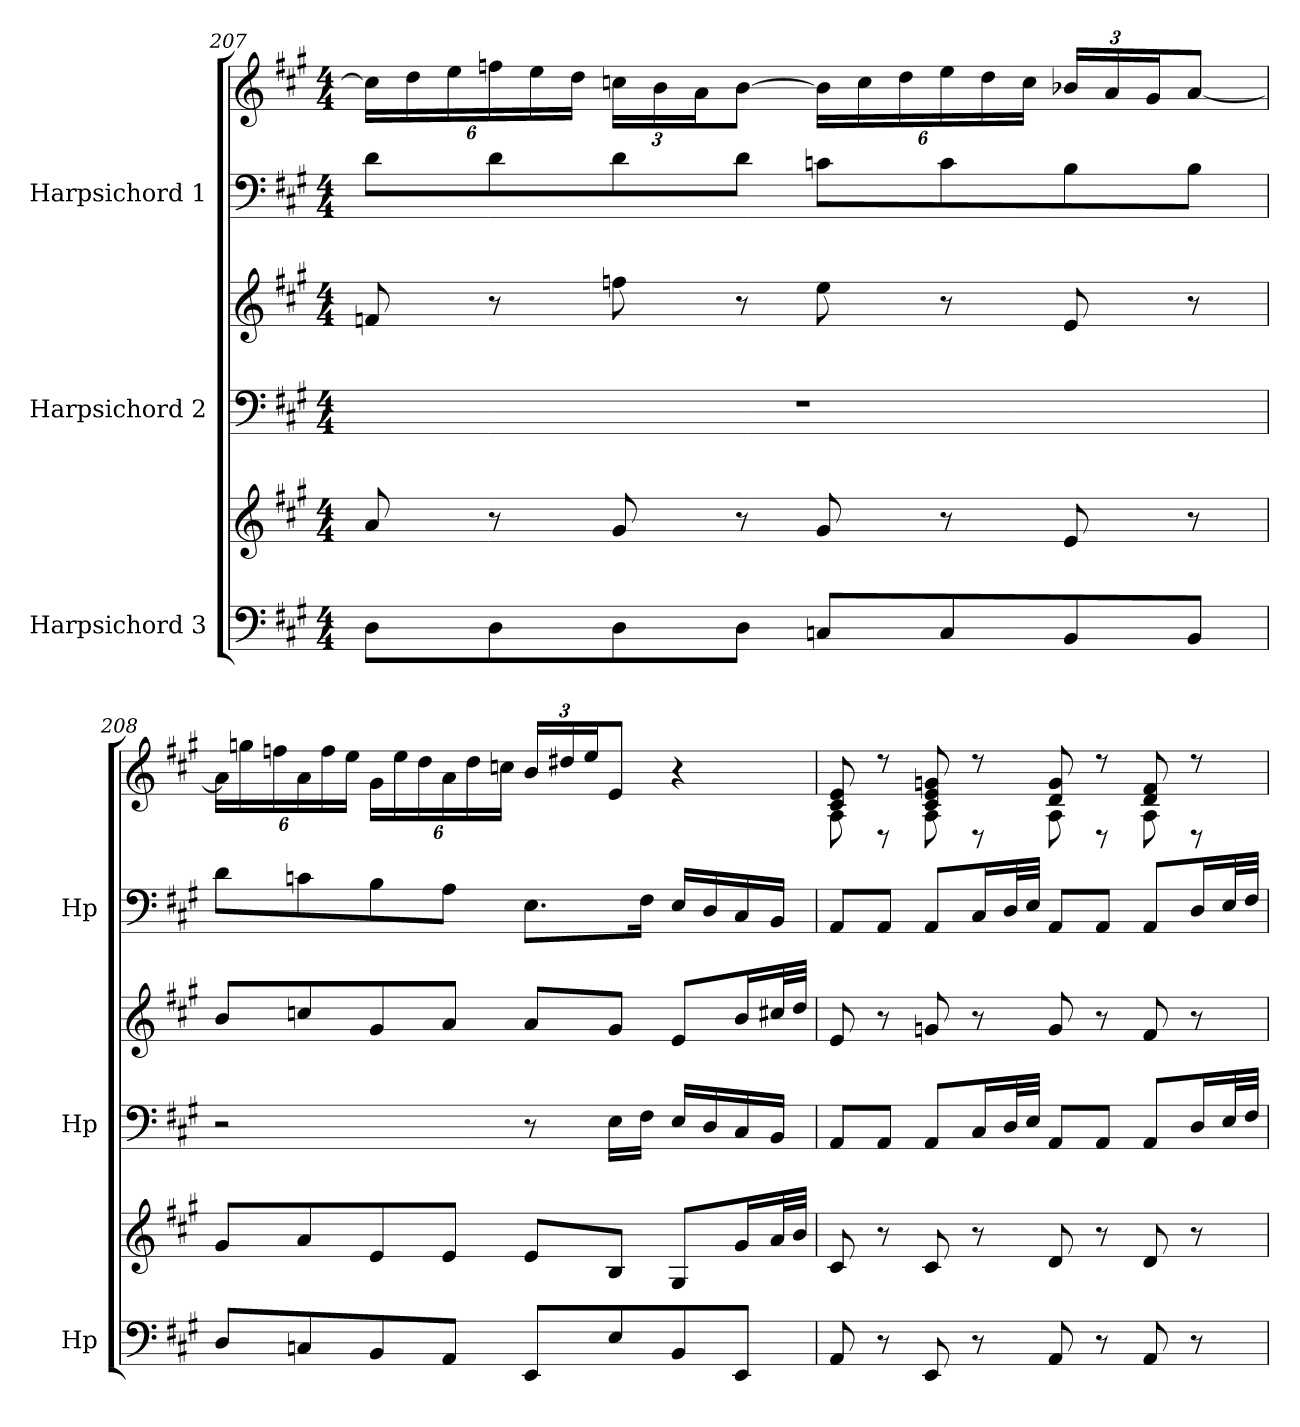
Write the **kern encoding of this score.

**kern	**kern	**kern	**kern	**kern	**kern
*part3	*part3	*part2	*part2	*part1	*part1
*staff6	*staff5	*staff4	*staff3	*staff2	*staff1
*I"Harpsichord 3	*	*I"Harpsichord 2	*	*I"Harpsichord 1	*
*I'Hp	*	*I'Hp	*	*I'Hp	*
*clefF4	*clefG2	*clefF4	*clefG2	*clefF4	*clefG2
*k[f#c#g#]	*k[f#c#g#]	*k[f#c#g#]	*k[f#c#g#]	*k[f#c#g#]	*k[f#c#g#]
*M4/4	*M4/4	*M4/4	*M4/4	*M4/4	*M4/4
*	*	*	*	*	*Xbrackettup
=207	=207	=207	=207	=207	=207
8D\L	8a/	1r	8fn/	8d\L	24cc\LL]
.	.	.	.	.	24dd\
.	.	.	.	.	24ee\
8D\	8r	.	8r	8d\	24ffn\
.	.	.	.	.	24ee\
.	.	.	.	.	24dd\JJ
8D\	8g#/	.	8ffn\	8d\	24ccn\LL
.	.	.	.	.	24b\
.	.	.	.	.	24a\J
8D\J	8r	.	8r	8d\J	[8b\J
8Cn/L	8g#/	.	8ee\	8cn\L	24b\LL]
.	.	.	.	.	24cc\
.	.	.	.	.	24dd\
8C/	8r	.	8r	8c\	24ee\
.	.	.	.	.	24dd\
.	.	.	.	.	24cc\JJ
8BB/	8e/	.	8e/	8B\	24b-X/LL
.	.	.	.	.	24a/
.	.	.	.	.	24g#/J
8BB/J	8r	.	8r	8B\J	[8a/J
!!LO:PB:g=z
=208	=208	=208	=208	=208	=208
8D/L	8g#/L	2r	8b/L	8d\L	24a\LL]
.	.	.	.	.	24ggn\
.	.	.	.	.	24ffn\
8Cn/	8a/	.	8ccn/	8cn\	24a\
.	.	.	.	.	24ff\
.	.	.	.	.	24ee\JJ
8BB/	8e/	.	8g#/	8B\	24g#\LL
.	.	.	.	.	24ee\
.	.	.	.	.	24dd\
8AA/J	8e/J	.	8a/J	8A\J	24a\
.	.	.	.	.	24dd\
.	.	.	.	.	24ccn\JJ
8EE/L	8e/L	8r	8a/L	8.E\L	24b/LL
.	.	.	.	.	24dd#X/
.	.	.	.	.	24ee/J
8E/	8B/J	16E\LL	8g#/J	.	8e/J
.	.	16F#\JJ	.	16F#\Jk	.
8BB/	8G#/L	16E/LL	8e/L	16E/LL	4r
.	.	16D/	.	16D/	.
8EE/J	16g#/L	16C#/	16b/L	16C#/	.
.	32a/L	16BB/JJ	32cc#X/L	16BB/JJ	.
.	32b/JJJ	.	32dd/JJJ	.	.
=209	=209	=209	=209	=209	=209
*	*	*	*	*	*^
8AA/	8c#/	8AA/L	8e/	8AA/L	8c#/ 8e/	8A\
8r	8r	8AA/J	8r	8AA/J	8r	8rD
8EE/	8c#/	8AA/L	8gn/	8AA/L	8c#/ 8e/ 8gn/	8A\
8r	8r	16C#/L	8r	16C#/L	8r	8rD
.	.	32D/L	.	32D/L	.	.
.	.	32E/JJJ	.	32E/JJJ	.	.
8AA/	8d/	8AA/L	8g/	8AA/L	8d/ 8g/	8A\
8r	8r	8AA/J	8r	8AA/J	8r	8rD
8AA/	8d/	8AA/L	8f#/	8AA/L	8d/ 8f#/	8A\
8r	8r	16D/L	8r	16D/L	8r	8rD
.	.	32E/L	.	32E/L	.	.
.	.	32F#/JJJ	.	32F#/JJJ	.	.
*	*	*	*	*	*v	*v
=	=	=	=	=	=
*-	*-	*-	*-	*-	*-
